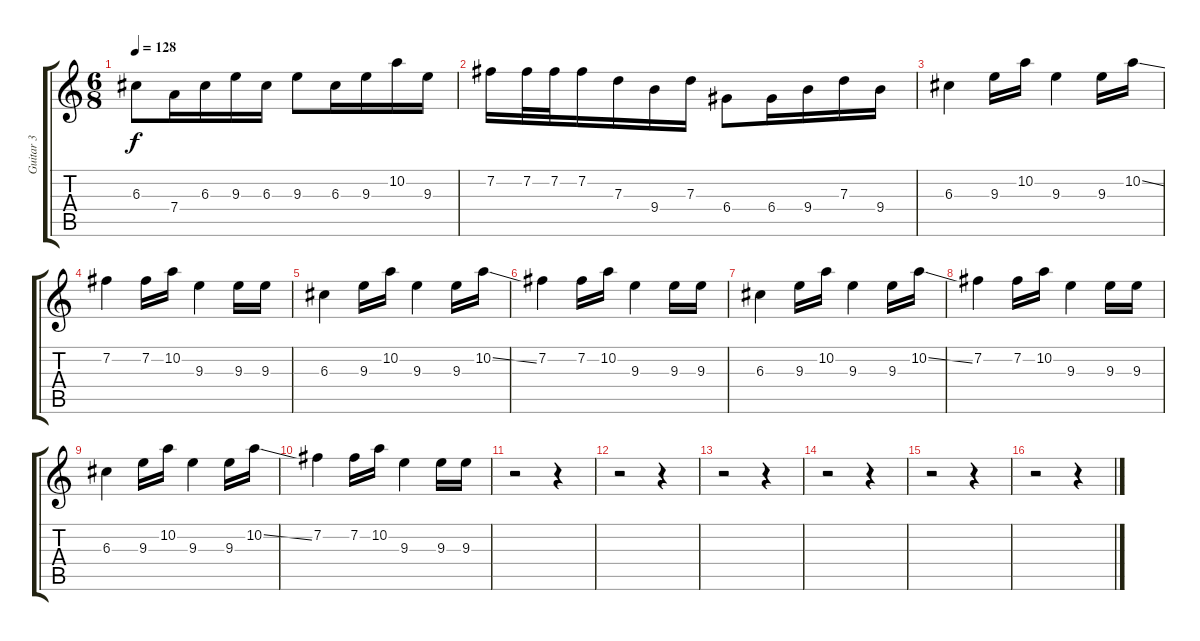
\track ("Guitar 3" "Guitar 3") {instrument distortionguitar}
\staff {score tabs}
\tuning (E4 B3 G3 D3 A2 E2) {hide}
\ts (6 8)
\tempo 128
\clef g2
\ks c
6.3.8{dy f} 7.4.16 6.3.16 9.3.16 6.3.16 9.3.8 6.3.16 9.3.16 10.2.16 9.3.16 |
7.2.16 7.2.32 7.2.32 7.2.16 7.3.16 9.4.16 7.3.16 6.4.8 6.4.16 9.4.16 7.3.16 9.4.16 |
6.3.4 9.3.16 10.2.16 9.3.4 9.3.16 10.2{ss}.16 |
7.2.4 7.2.16 10.2.16 9.3.4 9.3.16 9.3.16 |
6.3.4 9.3.16 10.2.16 9.3.4 9.3.16 10.2{ss}.16 |
7.2.4 7.2.16 10.2.16 9.3.4 9.3.16 9.3.16 |
6.3.4 9.3.16 10.2.16 9.3.4 9.3.16 10.2{ss}.16 |
7.2.4 7.2.16 10.2.16 9.3.4 9.3.16 9.3.16 |
6.3.4 9.3.16 10.2.16 9.3.4 9.3.16 10.2{ss}.16 |
7.2.4 7.2.16 10.2.16 9.3.4 9.3.16 9.3.16 |
r.2 r.4 |
r.2 r.4 |
r.2 r.4 |
r.2 r.4 |
r.2 r.4 |
r.2 r.4
